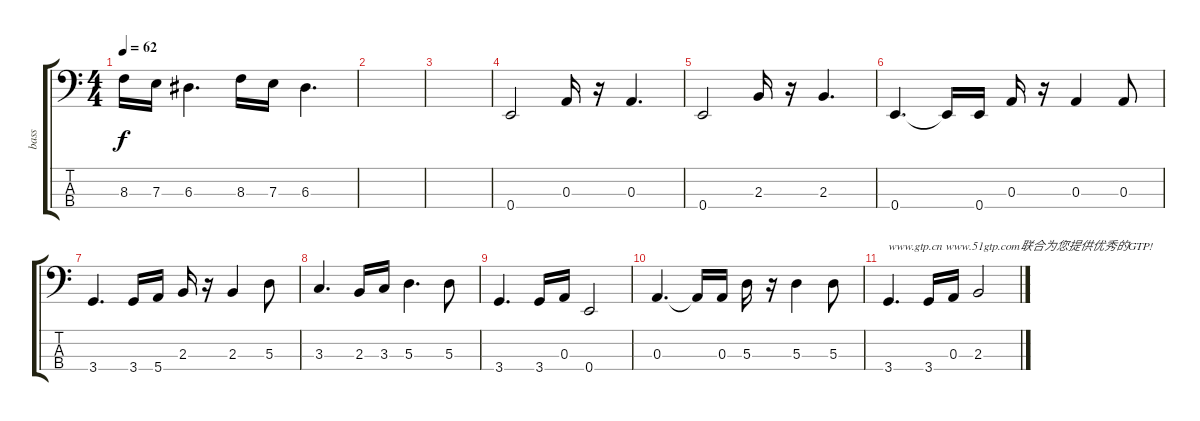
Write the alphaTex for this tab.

\track ("bass" "bass") {instrument electricbassfinger}
\staff {score tabs}
\tuning (G2 D2 A1 E1) {hide}
\ts (4 4)
\tempo 62
\clef f4
\ks c
8.3.16{dy f} 7.3.16 6.3.4{d} 8.3.16 7.3.16 6.3.4{d} |
|
|
0.4.2 0.3.16 r.16 0.3.4{d} |
0.4.2 2.3.16 r.16 2.3.4{d} |
0.4.4{d} 0.4{t}.16 0.4.16 0.3.16 r.16 0.3.4 0.3.8 |
3.4.4{d} 3.4.16 5.4.16 2.3.16 r.16 2.3.4 5.3.8 |
3.3.4{d} 2.3.16 3.3.16 5.3.4{d} 5.3.8 |
3.4.4{d} 3.4.16 0.3.16 0.4.2 |
0.3.4{d} 0.3{t}.16 0.3.16 5.3.16 r.16 5.3.4 5.3.8 |
3.4.4{d txt "www.gtp.cn www.51gtp.com联合为您提供优秀的GTP!"} 3.4.16 0.3.16 2.3.2
